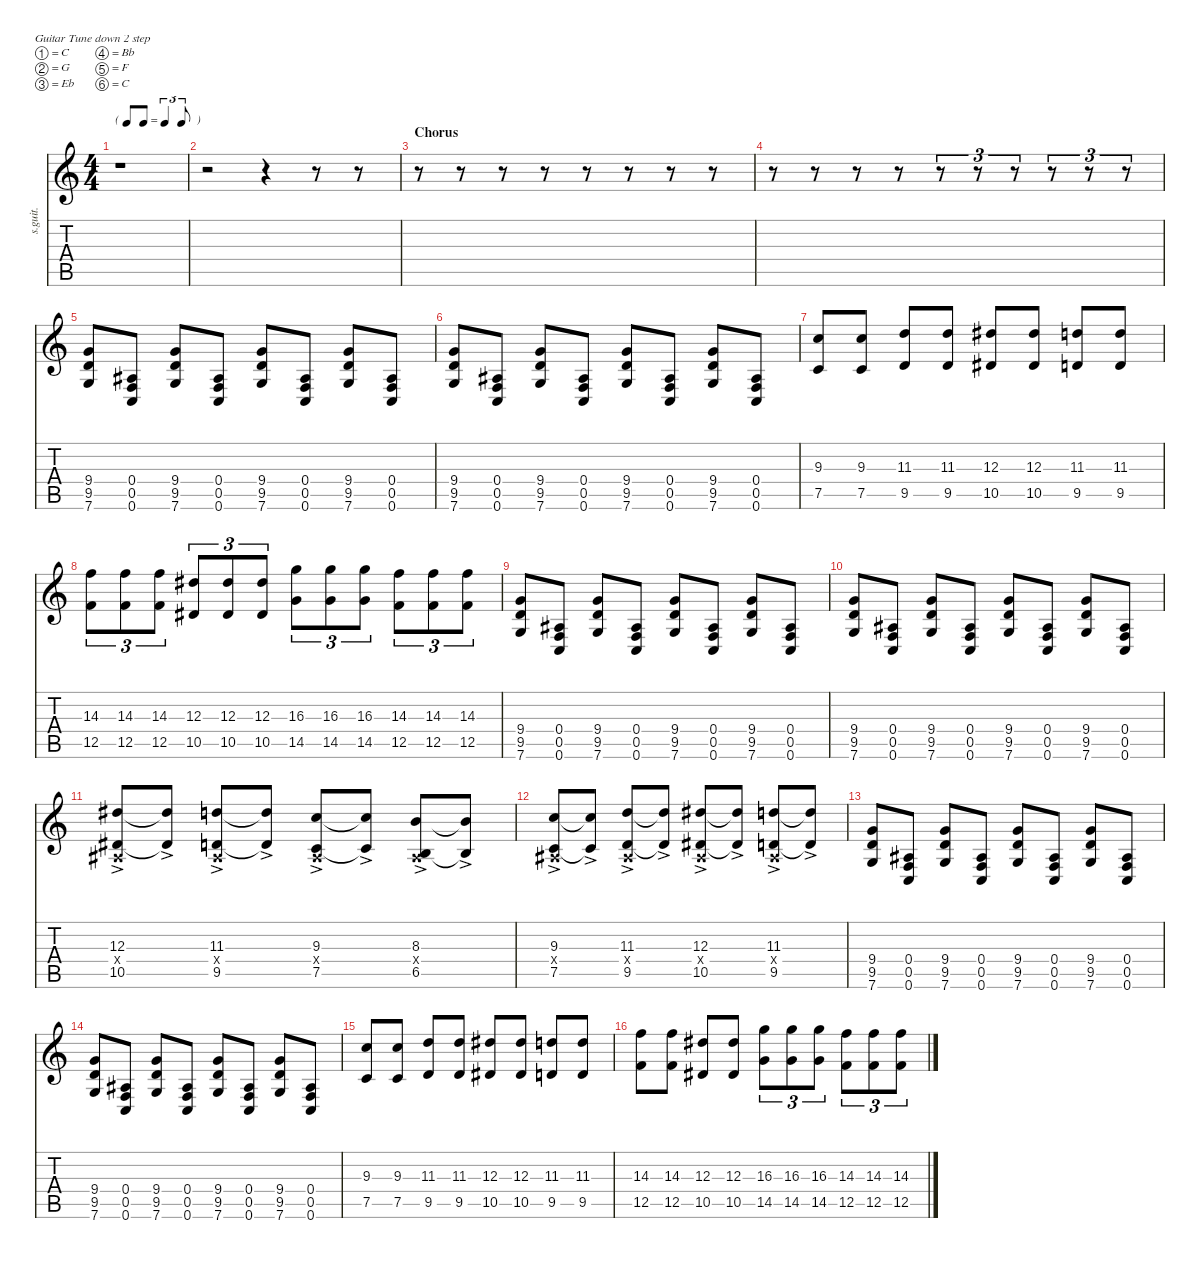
\defaultSystemsLayout 4
\hideDynamics
\bracketExtendMode nobrackets
\track ("Josh Homme (Distortion)" "s.guit.") {instrument distortionguitar}
\staff {score tabs}
\tuning (C4 G3 Eb3 Bb2 F2 C2)
\ts (4 4)
\tf triplet8th
\tempo (171 hide)
\clef g2
\ks c
r.1{dy mf} |
r.2 r.4 r.8 r.8 |
\section ("" "Chorus")
r.8 r.8 r.8 r.8 r.8 r.8 r.8 r.8 |
r.8 r.8 r.8 r.8 r.8{tu (3 2)} r.8{tu (3 2)} r.8{tu (3 2)} r.8{tu (3 2)} r.8{tu (3 2)} r.8{tu (3 2)} |
(9.4 9.5 7.6).8{lyrics (0 "") lyrics (1 "") lyrics (2 "") lyrics (3 "") lyrics (4 "")} (0.4{acc #} 0.5 0.6).8{lyrics (0 "") lyrics (1 "") lyrics (2 "") lyrics (3 "") lyrics (4 "")} (9.4 9.5 7.6).8{lyrics (0 "") lyrics (1 "") lyrics (2 "") lyrics (3 "") lyrics (4 "")} (0.4{acc #} 0.5 0.6).8{lyrics (0 "") lyrics (1 "") lyrics (2 "") lyrics (3 "") lyrics (4 "")} (9.4 9.5 7.6).8{lyrics (0 "") lyrics (1 "") lyrics (2 "") lyrics (3 "") lyrics (4 "")} (0.4{acc #} 0.5 0.6).8{lyrics (0 "") lyrics (1 "") lyrics (2 "") lyrics (3 "") lyrics (4 "")} (9.4 9.5 7.6).8{lyrics (0 "") lyrics (1 "") lyrics (2 "") lyrics (3 "") lyrics (4 "")} (0.4{acc #} 0.5 0.6).8{lyrics (0 "") lyrics (1 "") lyrics (2 "") lyrics (3 "") lyrics (4 "")} |
(9.4 9.5 7.6).8{lyrics (0 "") lyrics (1 "") lyrics (2 "") lyrics (3 "") lyrics (4 "")} (0.4{acc #} 0.5 0.6).8{lyrics (0 "") lyrics (1 "") lyrics (2 "") lyrics (3 "") lyrics (4 "")} (9.4 9.5 7.6).8{lyrics (0 "") lyrics (1 "") lyrics (2 "") lyrics (3 "") lyrics (4 "")} (0.4{acc #} 0.5 0.6).8{lyrics (0 "") lyrics (1 "") lyrics (2 "") lyrics (3 "") lyrics (4 "")} (9.4 9.5 7.6).8{lyrics (0 "") lyrics (1 "") lyrics (2 "") lyrics (3 "") lyrics (4 "")} (0.4{acc #} 0.5 0.6).8{lyrics (0 "") lyrics (1 "") lyrics (2 "") lyrics (3 "") lyrics (4 "")} (9.4 9.5 7.6).8{lyrics (0 "") lyrics (1 "") lyrics (2 "") lyrics (3 "") lyrics (4 "")} (0.4{acc #} 0.5 0.6).8{lyrics (0 "") lyrics (1 "") lyrics (2 "") lyrics (3 "") lyrics (4 "")} |
(9.3 7.5).8{lyrics (0 "") lyrics (1 "") lyrics (2 "") lyrics (3 "") lyrics (4 "")} (9.3 7.5).8{lyrics (0 "") lyrics (1 "") lyrics (2 "") lyrics (3 "") lyrics (4 "")} (11.3 9.5).8{lyrics (0 "") lyrics (1 "") lyrics (2 "") lyrics (3 "") lyrics (4 "")} (11.3 9.5).8{lyrics (0 "") lyrics (1 "") lyrics (2 "") lyrics (3 "") lyrics (4 "")} (12.3{acc #} 10.5{acc #}).8{lyrics (0 "") lyrics (1 "") lyrics (2 "") lyrics (3 "") lyrics (4 "")} (12.3{acc #} 10.5{acc #}).8{lyrics (0 "") lyrics (1 "") lyrics (2 "") lyrics (3 "") lyrics (4 "")} (11.3 9.5).8{lyrics (0 "") lyrics (1 "") lyrics (2 "") lyrics (3 "") lyrics (4 "")} (11.3 9.5).8{lyrics (0 "") lyrics (1 "") lyrics (2 "") lyrics (3 "") lyrics (4 "")} |
(14.3 12.5).8{tu (3 2) lyrics (0 "") lyrics (1 "") lyrics (2 "") lyrics (3 "") lyrics (4 "")} (14.3 12.5).8{tu (3 2) lyrics (0 "") lyrics (1 "") lyrics (2 "") lyrics (3 "") lyrics (4 "")} (14.3 12.5).8{tu (3 2) lyrics (0 "") lyrics (1 "") lyrics (2 "") lyrics (3 "") lyrics (4 "")} (12.3{acc #} 10.5{acc #}).8{tu (3 2) lyrics (0 "") lyrics (1 "") lyrics (2 "") lyrics (3 "") lyrics (4 "")} (12.3{acc #} 10.5{acc #}).8{tu (3 2) lyrics (0 "") lyrics (1 "") lyrics (2 "") lyrics (3 "") lyrics (4 "")} (12.3{acc #} 10.5{acc #}).8{tu (3 2) lyrics (0 "") lyrics (1 "") lyrics (2 "") lyrics (3 "") lyrics (4 "")} (16.3 14.5).8{tu (3 2) lyrics (0 "") lyrics (1 "") lyrics (2 "") lyrics (3 "") lyrics (4 "")} (16.3 14.5).8{tu (3 2) lyrics (0 "") lyrics (1 "") lyrics (2 "") lyrics (3 "") lyrics (4 "")} (16.3 14.5).8{tu (3 2) lyrics (0 "") lyrics (1 "") lyrics (2 "") lyrics (3 "") lyrics (4 "")} (14.3 12.5).8{tu (3 2) lyrics (0 "") lyrics (1 "") lyrics (2 "") lyrics (3 "") lyrics (4 "")} (14.3 12.5).8{tu (3 2) lyrics (0 "") lyrics (1 "") lyrics (2 "") lyrics (3 "") lyrics (4 "")} (14.3 12.5).8{tu (3 2) lyrics (0 "") lyrics (1 "") lyrics (2 "") lyrics (3 "") lyrics (4 "")} |
(9.4 9.5 7.6).8{lyrics (0 "") lyrics (1 "") lyrics (2 "") lyrics (3 "") lyrics (4 "")} (0.4{acc #} 0.5 0.6).8{lyrics (0 "") lyrics (1 "") lyrics (2 "") lyrics (3 "") lyrics (4 "")} (9.4 9.5 7.6).8{lyrics (0 "") lyrics (1 "") lyrics (2 "") lyrics (3 "") lyrics (4 "")} (0.4{acc #} 0.5 0.6).8{lyrics (0 "") lyrics (1 "") lyrics (2 "") lyrics (3 "") lyrics (4 "")} (9.4 9.5 7.6).8{lyrics (0 "") lyrics (1 "") lyrics (2 "") lyrics (3 "") lyrics (4 "")} (0.4{acc #} 0.5 0.6).8{lyrics (0 "") lyrics (1 "") lyrics (2 "") lyrics (3 "") lyrics (4 "")} (9.4 9.5 7.6).8{lyrics (0 "") lyrics (1 "") lyrics (2 "") lyrics (3 "") lyrics (4 "")} (0.4{acc #} 0.5 0.6).8{lyrics (0 "") lyrics (1 "") lyrics (2 "") lyrics (3 "") lyrics (4 "")} |
(9.4 9.5 7.6).8{lyrics (0 "") lyrics (1 "") lyrics (2 "") lyrics (3 "") lyrics (4 "")} (0.4{acc #} 0.5 0.6).8{lyrics (0 "") lyrics (1 "") lyrics (2 "") lyrics (3 "") lyrics (4 "")} (9.4 9.5 7.6).8{lyrics (0 "") lyrics (1 "") lyrics (2 "") lyrics (3 "") lyrics (4 "")} (0.4{acc #} 0.5 0.6).8{lyrics (0 "") lyrics (1 "") lyrics (2 "") lyrics (3 "") lyrics (4 "")} (9.4 9.5 7.6).8{lyrics (0 "") lyrics (1 "") lyrics (2 "") lyrics (3 "") lyrics (4 "")} (0.4{acc #} 0.5 0.6).8{lyrics (0 "") lyrics (1 "") lyrics (2 "") lyrics (3 "") lyrics (4 "")} (9.4 9.5 7.6).8{lyrics (0 "") lyrics (1 "") lyrics (2 "") lyrics (3 "") lyrics (4 "")} (0.4{acc #} 0.5 0.6).8{lyrics (0 "") lyrics (1 "") lyrics (2 "") lyrics (3 "") lyrics (4 "")} |
(12.3{ac acc #} 0.4{x acc #} 10.5{ac acc #}).8{lyrics (0 "") lyrics (1 "") lyrics (2 "") lyrics (3 "") lyrics (4 "")} (12.3{ac t acc #} 10.5{ac t acc #}).8{lyrics (0 "") lyrics (1 "") lyrics (2 "") lyrics (3 "") lyrics (4 "") dy p} (11.3{ac} 0.4{x acc #} 9.5{ac}).8{lyrics (0 "") lyrics (1 "") lyrics (2 "") lyrics (3 "") lyrics (4 "") dy mf} (11.3{ac t} 9.5{ac t}).8{lyrics (0 "") lyrics (1 "") lyrics (2 "") lyrics (3 "") lyrics (4 "") dy p} (9.3{ac} 0.4{x acc #} 7.5{ac}).8{lyrics (0 "") lyrics (1 "") lyrics (2 "") lyrics (3 "") lyrics (4 "") dy mf} (9.3{ac t} 7.5{ac t}).8{lyrics (0 "") lyrics (1 "") lyrics (2 "") lyrics (3 "") lyrics (4 "") dy p} (8.3{ac} 0.4{x acc #} 6.5{ac}).8{lyrics (0 "") lyrics (1 "") lyrics (2 "") lyrics (3 "") lyrics (4 "") dy mf} (8.3{ac t} 6.5{ac t}).8{lyrics (0 "") lyrics (1 "") lyrics (2 "") lyrics (3 "") lyrics (4 "") dy p} |
(9.3{ac} 0.4{x acc #} 7.5{ac}).8{lyrics (0 "") lyrics (1 "") lyrics (2 "") lyrics (3 "") lyrics (4 "") dy mf} (9.3{ac t} 7.5{ac t}).8{lyrics (0 "") lyrics (1 "") lyrics (2 "") lyrics (3 "") lyrics (4 "") dy p} (11.3{ac} 0.4{x acc #} 9.5{ac}).8{lyrics (0 "") lyrics (1 "") lyrics (2 "") lyrics (3 "") lyrics (4 "") dy mf} (11.3{ac t} 9.5{ac t}).8{lyrics (0 "") lyrics (1 "") lyrics (2 "") lyrics (3 "") lyrics (4 "") dy p} (12.3{ac acc #} 0.4{x acc #} 10.5{ac acc #}).8{lyrics (0 "") lyrics (1 "") lyrics (2 "") lyrics (3 "") lyrics (4 "") dy mf} (12.3{ac t acc #} 10.5{ac t acc #}).8{lyrics (0 "") lyrics (1 "") lyrics (2 "") lyrics (3 "") lyrics (4 "") dy p} (11.3{ac} 0.4{x acc #} 9.5{ac}).8{lyrics (0 "") lyrics (1 "") lyrics (2 "") lyrics (3 "") lyrics (4 "") dy mf} (11.3{ac t} 9.5{ac t}).8{lyrics (0 "") lyrics (1 "") lyrics (2 "") lyrics (3 "") lyrics (4 "") dy p} |
(9.4 9.5 7.6).8{lyrics (0 "") lyrics (1 "") lyrics (2 "") lyrics (3 "") lyrics (4 "") dy mf} (0.4{acc #} 0.5 0.6).8{lyrics (0 "") lyrics (1 "") lyrics (2 "") lyrics (3 "") lyrics (4 "")} (9.4 9.5 7.6).8{lyrics (0 "") lyrics (1 "") lyrics (2 "") lyrics (3 "") lyrics (4 "")} (0.4{acc #} 0.5 0.6).8{lyrics (0 "") lyrics (1 "") lyrics (2 "") lyrics (3 "") lyrics (4 "")} (9.4 9.5 7.6).8{lyrics (0 "") lyrics (1 "") lyrics (2 "") lyrics (3 "") lyrics (4 "")} (0.4{acc #} 0.5 0.6).8{lyrics (0 "") lyrics (1 "") lyrics (2 "") lyrics (3 "") lyrics (4 "")} (9.4 9.5 7.6).8{lyrics (0 "") lyrics (1 "") lyrics (2 "") lyrics (3 "") lyrics (4 "")} (0.4{acc #} 0.5 0.6).8{lyrics (0 "") lyrics (1 "") lyrics (2 "") lyrics (3 "") lyrics (4 "")} |
(9.4 9.5 7.6).8{lyrics (0 "") lyrics (1 "") lyrics (2 "") lyrics (3 "") lyrics (4 "")} (0.4{acc #} 0.5 0.6).8{lyrics (0 "") lyrics (1 "") lyrics (2 "") lyrics (3 "") lyrics (4 "")} (9.4 9.5 7.6).8{lyrics (0 "") lyrics (1 "") lyrics (2 "") lyrics (3 "") lyrics (4 "")} (0.4{acc #} 0.5 0.6).8{lyrics (0 "") lyrics (1 "") lyrics (2 "") lyrics (3 "") lyrics (4 "")} (9.4 9.5 7.6).8{lyrics (0 "") lyrics (1 "") lyrics (2 "") lyrics (3 "") lyrics (4 "")} (0.4{acc #} 0.5 0.6).8{lyrics (0 "") lyrics (1 "") lyrics (2 "") lyrics (3 "") lyrics (4 "")} (9.4 9.5 7.6).8{lyrics (0 "") lyrics (1 "") lyrics (2 "") lyrics (3 "") lyrics (4 "")} (0.4{acc #} 0.5 0.6).8{lyrics (0 "") lyrics (1 "") lyrics (2 "") lyrics (3 "") lyrics (4 "")} |
(9.3 7.5).8{lyrics (0 "") lyrics (1 "") lyrics (2 "") lyrics (3 "") lyrics (4 "")} (9.3 7.5).8{lyrics (0 "") lyrics (1 "") lyrics (2 "") lyrics (3 "") lyrics (4 "")} (11.3 9.5).8{lyrics (0 "") lyrics (1 "") lyrics (2 "") lyrics (3 "") lyrics (4 "")} (11.3 9.5).8{lyrics (0 "") lyrics (1 "") lyrics (2 "") lyrics (3 "") lyrics (4 "")} (12.3{acc #} 10.5{acc #}).8{lyrics (0 "") lyrics (1 "") lyrics (2 "") lyrics (3 "") lyrics (4 "")} (12.3{acc #} 10.5{acc #}).8{lyrics (0 "") lyrics (1 "") lyrics (2 "") lyrics (3 "") lyrics (4 "")} (11.3 9.5).8{lyrics (0 "") lyrics (1 "") lyrics (2 "") lyrics (3 "") lyrics (4 "")} (11.3 9.5).8{lyrics (0 "") lyrics (1 "") lyrics (2 "") lyrics (3 "") lyrics (4 "")} |
(14.3 12.5).8{lyrics (0 "") lyrics (1 "") lyrics (2 "") lyrics (3 "") lyrics (4 "") dy f} (14.3 12.5).8{lyrics (0 "") lyrics (1 "") lyrics (2 "") lyrics (3 "") lyrics (4 "")} (12.3{acc #} 10.5{acc #}).8{lyrics (0 "") lyrics (1 "") lyrics (2 "") lyrics (3 "") lyrics (4 "")} (12.3{acc #} 10.5{acc #}).8{lyrics (0 "") lyrics (1 "") lyrics (2 "") lyrics (3 "") lyrics (4 "")} (16.3 14.5).8{tu (3 2) lyrics (0 "") lyrics (1 "") lyrics (2 "") lyrics (3 "") lyrics (4 "")} (16.3 14.5).8{tu (3 2) lyrics (0 "") lyrics (1 "") lyrics (2 "") lyrics (3 "") lyrics (4 "")} (16.3 14.5).8{tu (3 2) lyrics (0 "") lyrics (1 "") lyrics (2 "") lyrics (3 "") lyrics (4 "")} (14.3 12.5).8{tu (3 2) lyrics (0 "") lyrics (1 "") lyrics (2 "") lyrics (3 "") lyrics (4 "")} (14.3 12.5).8{tu (3 2) lyrics (0 "") lyrics (1 "") lyrics (2 "") lyrics (3 "") lyrics (4 "")} (14.3 12.5).8{tu (3 2) lyrics (0 "") lyrics (1 "") lyrics (2 "") lyrics (3 "") lyrics (4 "")}
